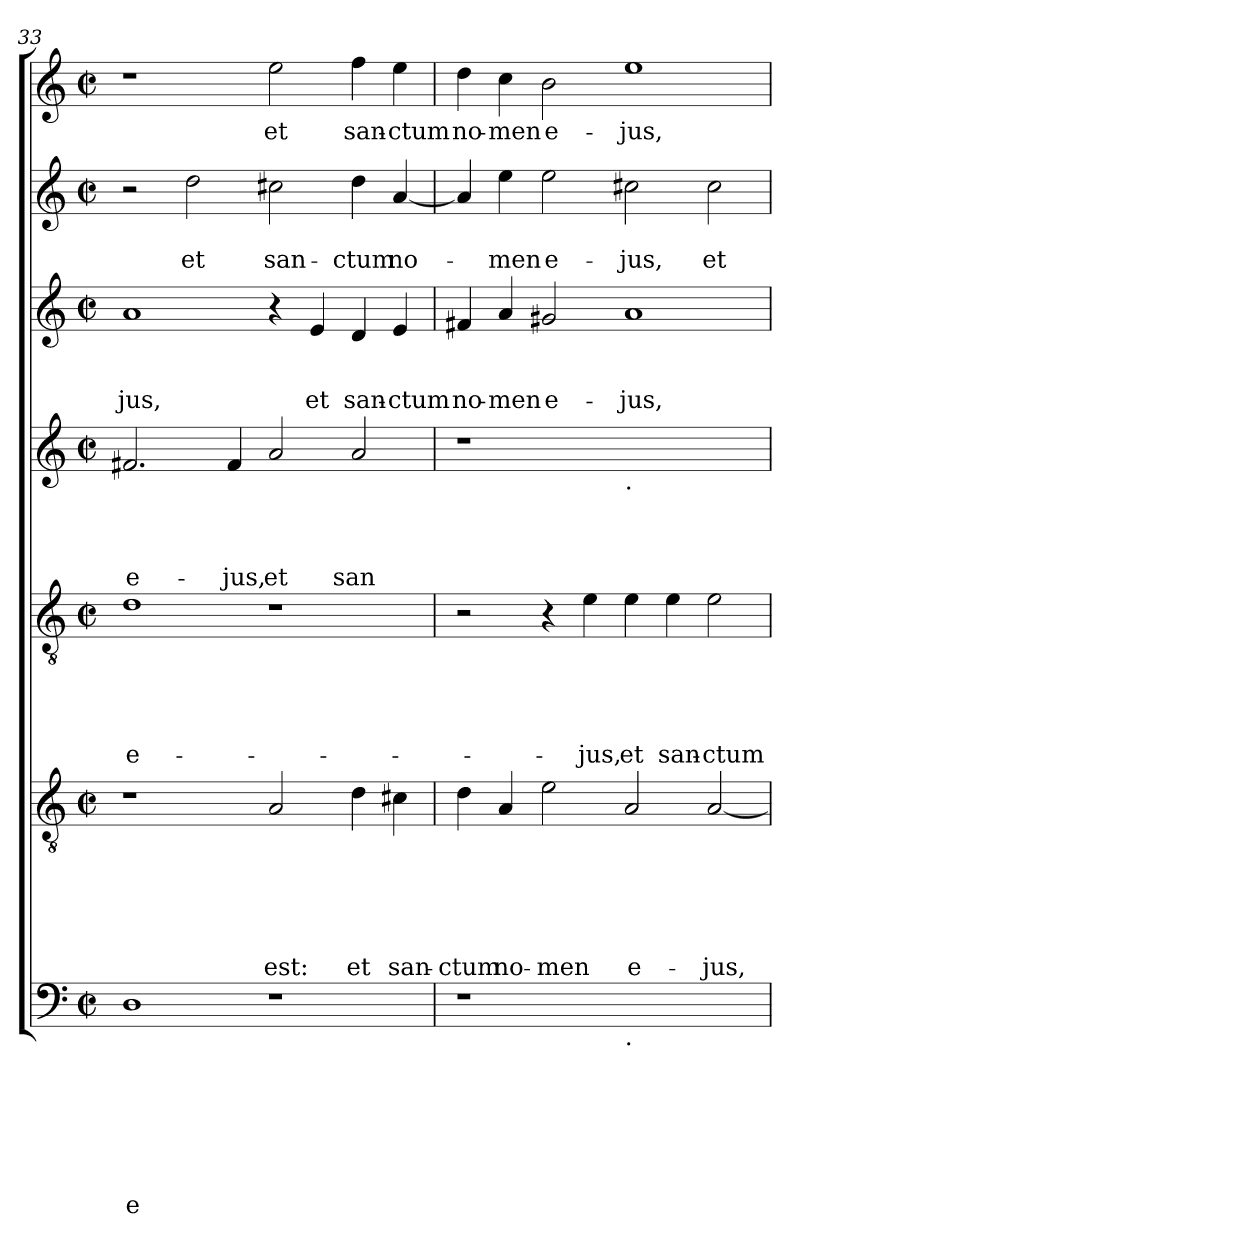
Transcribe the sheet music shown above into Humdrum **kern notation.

**kern	**text	**text	**text	**text	**text	**text	**text	**kern	**text	**text	**text	**text	**text	**text	**kern	**text	**text	**text	**text	**text	**kern	**text	**text	**text	**text	**kern	**text	**text	**text	**kern	**text	**text	**kern	**text
*part7	*part7	*part7	*part7	*part7	*part7	*part7	*part7	*part6	*part6	*part6	*part6	*part6	*part6	*part6	*part5	*part5	*part5	*part5	*part5	*part5	*part4	*part4	*part4	*part4	*part4	*part3	*part3	*part3	*part3	*part2	*part2	*part2	*part1	*part1
*staff7	*staff7	*staff7	*staff7	*staff7	*staff7	*staff7	*staff7	*staff6	*staff6	*staff6	*staff6	*staff6	*staff6	*staff6	*staff5	*staff5	*staff5	*staff5	*staff5	*staff5	*staff4	*staff4	*staff4	*staff4	*staff4	*staff3	*staff3	*staff3	*staff3	*staff2	*staff2	*staff2	*staff1	*staff1
!!LO:PB:g=z
*clefF4	*	*	*	*	*	*	*	*clefGv2	*	*	*	*	*	*	*clefGv2	*	*	*	*	*	*clefG2	*	*	*	*	*clefG2	*	*	*	*clefG2	*	*	*clefG2	*
*k[]	*	*	*	*	*	*	*	*k[]	*	*	*	*	*	*	*k[]	*	*	*	*	*	*k[]	*	*	*	*	*k[]	*	*	*	*k[]	*	*	*k[]	*
*C:	*	*	*	*	*	*	*	*C:	*	*	*	*	*	*	*C:	*	*	*	*	*	*C:	*	*	*	*	*C:	*	*	*	*C:	*	*	*C:	*
*M2/2	*	*	*	*	*	*	*	*M2/2	*	*	*	*	*	*	*M2/2	*	*	*	*	*	*M2/2	*	*	*	*	*M2/2	*	*	*	*M2/2	*	*	*M2/2	*
*met(c|)	*	*	*	*	*	*	*	*met(c|)	*	*	*	*	*	*	*met(c|)	*	*	*	*	*	*met(c|)	*	*	*	*	*met(c|)	*	*	*	*met(c|)	*	*	*met(c|)	*
=33	=33	=33	=33	=33	=33	=33	=33	=33	=33	=33	=33	=33	=33	=33	=33	=33	=33	=33	=33	=33	=33	=33	=33	=33	=33	=33	=33	=33	=33	=33	=33	=33	=33	=33
!	!	!	!	!	!	!	!LO:LY:b	!	!	!	!	!	!	!	!	!	!	!	!	!LO:LY:b	!	!	!	!	!LO:LY:b	!	!	!	!LO:LY:b	!	!	!	!	!
1D	.	.	.	.	.	.	e-	1r	.	.	.	.	.	.	1d	.	.	.	.	e-	2.f#X/	.	.	.	e-	1a	.	.	-jus,	2r	.	.	1r	.
!	!	!	!	!	!	!	!	!	!	!	!	!	!	!	!	!	!	!	!	!	!	!	!	!	!	!	!	!	!	!	!	!LO:LY:b	!	!
.	.	.	.	.	.	.	.	.	.	.	.	.	.	.	.	.	.	.	.	.	.	.	.	.	.	.	.	.	.	2dd\	.	et	.	.
!	!	!	!	!	!	!	!	!	!	!	!	!	!	!	!	!	!	!	!	!	!	!	!	!	!LO:LY:b	!	!	!	!	!	!	!	!	!
.	.	.	.	.	.	.	.	.	.	.	.	.	.	.	.	.	.	.	.	.	4f#/	.	.	.	-jus,	.	.	.	.	.	.	.	.	.
!	!	!	!	!	!	!	!	!	!	!	!	!	!	!LO:LY:b	!	!	!	!	!	!	!	!	!	!	!LO:LY:b	!	!	!	!	!	!	!LO:LY:b	!	!LO:LY:b
1r	.	.	.	.	.	.	.	2A/	.	.	.	.	.	est:	1r	.	.	.	.	.	2a/	.	.	.	et	4r	.	.	.	2cc#X\	.	san-	2ee\	et
!	!	!	!	!	!	!	!	!	!	!	!	!	!	!	!	!	!	!	!	!	!	!	!	!	!	!	!	!	!LO:LY:b	!	!	!	!	!
.	.	.	.	.	.	.	.	.	.	.	.	.	.	.	.	.	.	.	.	.	.	.	.	.	.	4e/	.	.	et	.	.	.	.	.
!	!	!	!	!	!	!	!	!	!	!	!	!	!	!LO:LY:b	!	!	!	!	!	!	!	!	!	!	!LO:LY:b	!	!	!	!LO:LY:b	!	!	!LO:LY:b	!	!LO:LY:b
.	.	.	.	.	.	.	.	4d\	.	.	.	.	.	et	.	.	.	.	.	.	2a/	.	.	.	san-	4d/	.	.	san-	4dd\	.	-ctum	4ff\	san-
!	!	!	!	!	!	!	!	!	!	!	!	!	!	!LO:LY:b	!	!	!	!	!	!	!	!	!	!	!	!	!	!	!LO:LY:b	!	!	!LO:LY:b	!	!LO:LY:b
.	.	.	.	.	.	.	.	4c#X\	.	.	.	.	.	san-	.	.	.	.	.	.	.	.	.	.	.	4e/	.	.	-ctum	[<4a/	.	no-	4ee\	-ctum
=34	=34	=34	=34	=34	=34	=34	=34	=34	=34	=34	=34	=34	=34	=34	=34	=34	=34	=34	=34	=34	=34	=34	=34	=34	=34	=34	=34	=34	=34	=34	=34	=34	=34	=34
!	!	!	!	!	!	!	!	!	!	!	!	!	!	!LO:LY:b	!	!	!	!	!	!	!	!	!	!	!	!	!	!	!LO:LY:b	!	!	!	!	!LO:LY:b
1r	.	.	.	.	.	.	.	4d\	.	.	.	.	.	-ctum	2r	.	.	.	.	.	1r	.	.	.	.	4f#X/	.	.	no-	4a/]	.	.	4dd\	no-
!	!	!	!	!	!	!	!	!	!	!	!	!	!	!LO:LY:b	!	!	!	!	!	!	!	!	!	!	!	!	!	!	!LO:LY:b	!	!	!LO:LY:b	!	!LO:LY:b
.	.	.	.	.	.	.	.	4A/	.	.	.	.	.	no-	.	.	.	.	.	.	.	.	.	.	.	4a/	.	.	-men	4ee\	.	-men	4cc\	-men
!	!	!	!	!	!	!	!	!	!	!	!	!	!	!LO:LY:b	!	!	!	!	!	!	!	!	!	!	!	!	!	!	!LO:LY:b	!	!	!LO:LY:b	!	!LO:LY:b
.	.	.	.	.	.	.	.	2e\	.	.	.	.	.	-men	4r	.	.	.	.	.	.	.	.	.	.	2g#X/	.	.	e-	2ee\	.	e-	2b\	e-
!	!	!	!	!	!	!	!	!	!	!	!	!	!	!	!	!	!	!	!	!LO:LY:b	!	!	!	!	!	!	!	!	!	!	!	!	!	!
.	.	.	.	.	.	.	.	.	.	.	.	.	.	.	4e\	.	.	.	.	-jus,	.	.	.	.	.	.	.	.	.	.	.	.	.	.
!	!	!	!	!	!	!	!	!	!	!	!	!	!	!	!	!	!	!	!	!	!LO:TX:b:t=.	!	!	!	!	!	!	!	!	!	!	!	!	!
!LO:TX:b:t=.	!	!	!	!	!	!	!	!	!	!	!	!	!	!	!	!	!	!	!	!	!	!	!	!	!	!	!	!	!	!	!	!	!	!
!	!	!	!	!	!	!	!	!	!	!	!	!	!	!LO:LY:b	!	!	!	!	!	!LO:LY:b	!	!	!	!	!	!	!	!	!LO:LY:b	!	!	!LO:LY:b	!	!LO:LY:b
1ryy	.	.	.	.	.	.	.	2A/	.	.	.	.	.	e-	4e\	.	.	.	.	et	1ryy	.	.	.	.	1a	.	.	-jus,	2cc#X\	.	-jus,	1ee	-jus,
!	!	!	!	!	!	!	!	!	!	!	!	!	!	!	!	!	!	!	!	!LO:LY:b	!	!	!	!	!	!	!	!	!	!	!	!	!	!
.	.	.	.	.	.	.	.	.	.	.	.	.	.	.	4e\	.	.	.	.	san-	.	.	.	.	.	.	.	.	.	.	.	.	.	.
!	!	!	!	!	!	!	!	!	!	!	!	!	!	!LO:LY:b	!	!	!	!	!	!LO:LY:b	!	!	!	!	!	!	!	!	!	!	!	!LO:LY:b	!	!
.	.	.	.	.	.	.	.	[<2A/	.	.	.	.	.	-jus,	2e\	.	.	.	.	-ctum	.	.	.	.	.	.	.	.	.	2cc#\	.	et	.	.
=	=	=	=	=	=	=	=	=	=	=	=	=	=	=	=	=	=	=	=	=	=	=	=	=	=	=	=	=	=	=	=	=	=	=
*-	*-	*-	*-	*-	*-	*-	*-	*-	*-	*-	*-	*-	*-	*-	*-	*-	*-	*-	*-	*-	*-	*-	*-	*-	*-	*-	*-	*-	*-	*-	*-	*-	*-	*-
